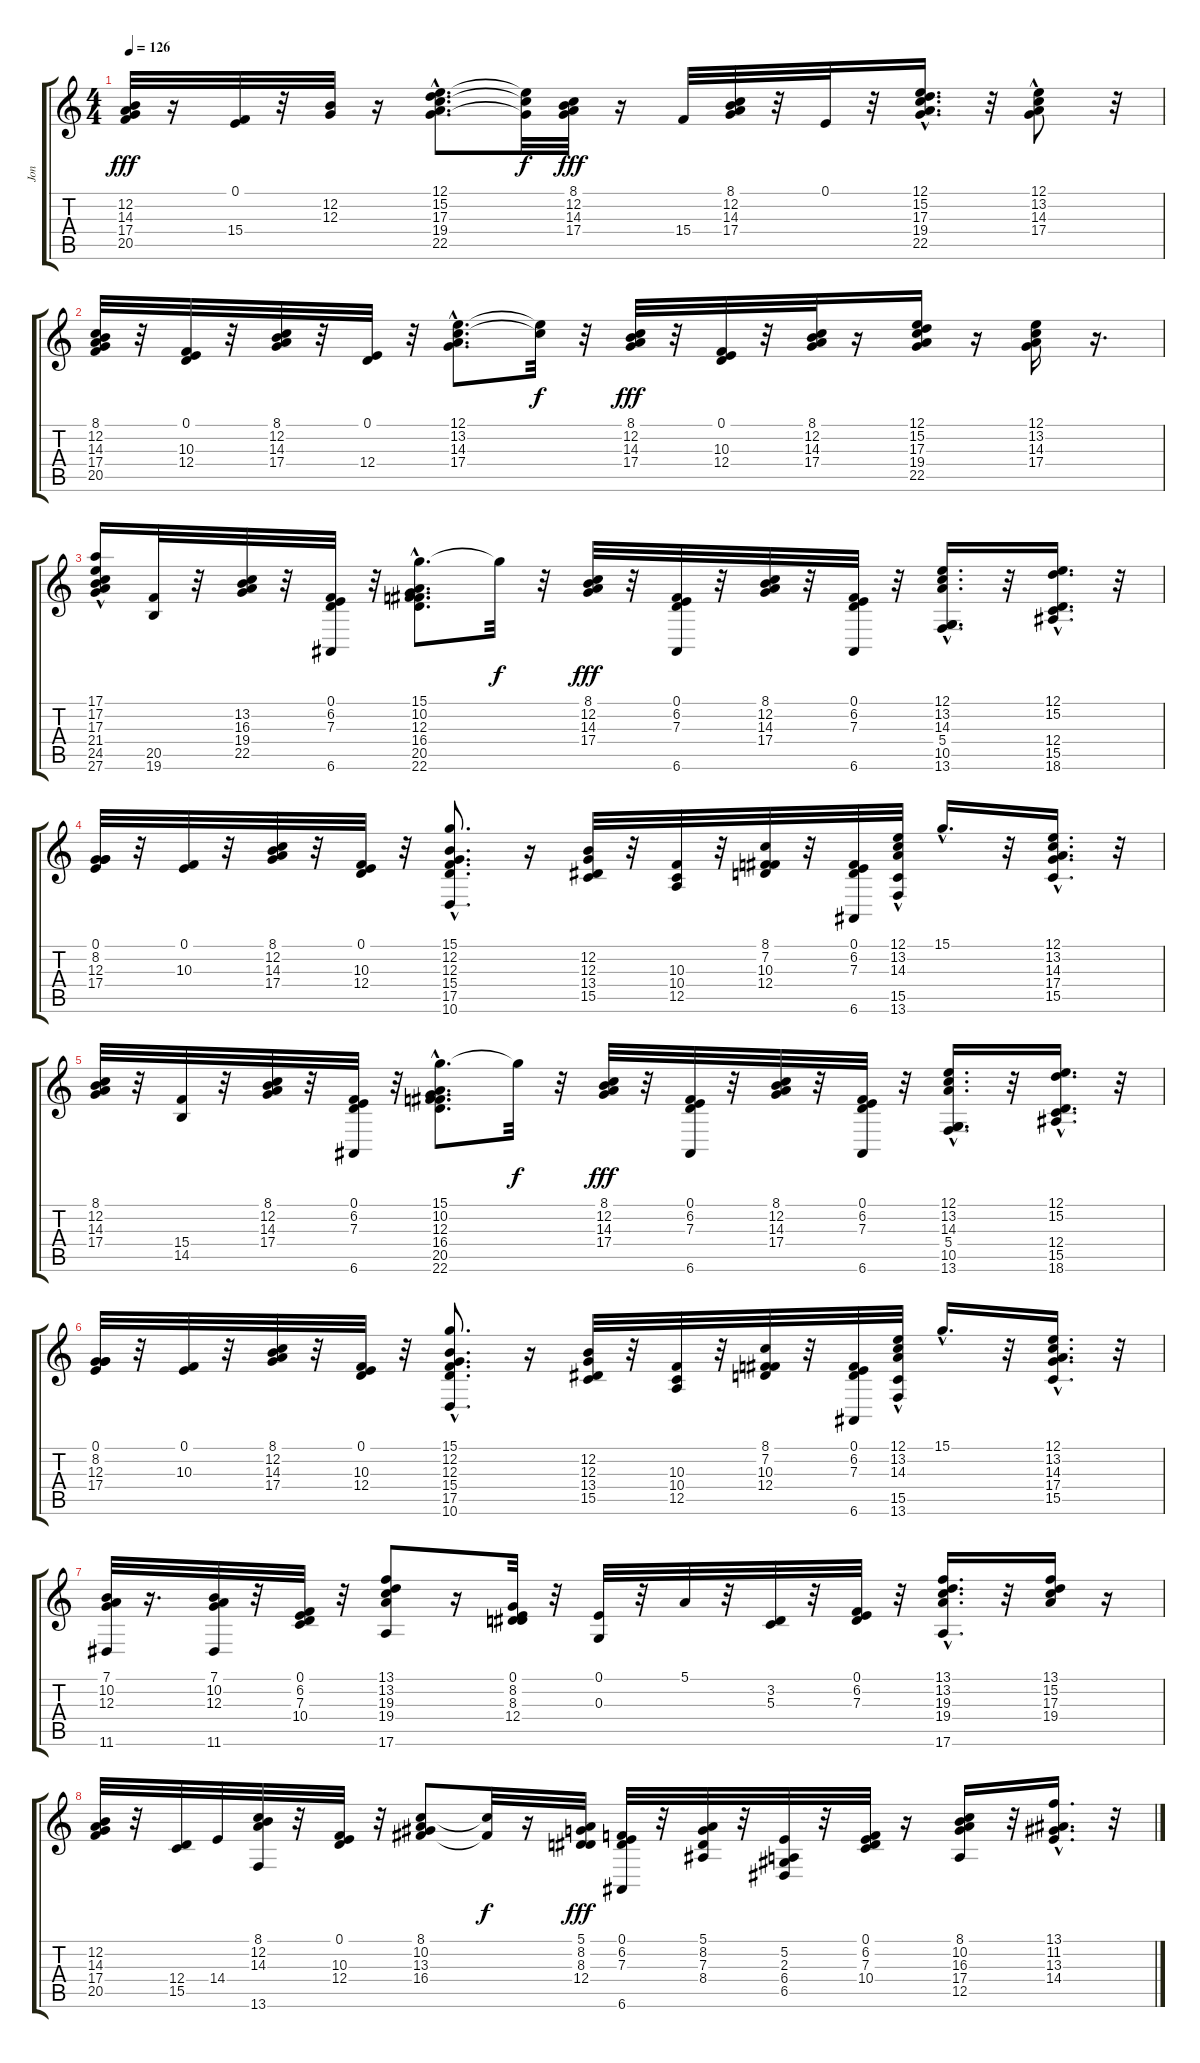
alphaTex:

\track ("Jon" "Jon") {instrument rockorgan}
\staff {score tabs}
\tuning (E4 B3 G3 D3 A2 E2) {hide}
\ts (4 4)
\tempo 126
\clef g2
\ks c
(12.2 14.3 17.4 20.5).32{dy fff} r.16 (0.1 15.4).32 r.32 (12.2 12.3).32 r.16 (12.1{hac} 15.2 17.3{hac} 19.4 22.5{hac}).8{d} (12.1{t} 17.3{t} 22.5{t}).32{dy f} (8.1 12.2 14.3 17.4).32{dy fff} r.16 15.4.32 (8.1 12.2 14.3 17.4).32 r.32 0.1.32 r.32 (12.1 15.2 17.3{hac} 19.4 22.5{hac}).16{d} r.32 (12.1{hac} 13.2 14.3 17.4).8 r.32 |
(8.1 12.2 14.3 17.4 20.5).32 r.32 (0.1 10.3 12.4).32 r.32 (8.1 12.2 14.3 17.4).32 r.32 (0.1 12.4).32 r.32 (12.1{hac} 13.2{hac} 14.3 17.4{hac}).8{d} (12.1{t} 13.2{t}).32{dy f} r.32 (8.1 12.2 14.3 17.4).32{dy fff} r.32 (0.1 10.3 12.4).32 r.32 (8.1 12.2 14.3 17.4).32 r.16 (12.1 15.2 17.3 19.4 22.5).16 r.16 (12.1 13.2 14.3 17.4).16 r.16{d} |
(17.1{hac} 17.2{hac} 17.3 21.4 24.5 27.6).16 (20.5 19.6).32 r.32 (13.2 16.3 19.4 22.5).32 r.32 (0.1 6.2 7.3 6.6).32 r.32 (15.1{hac} 10.2 12.3{hac} 16.4 20.5 22.6{hac}).8{d} 15.1{t}.32{dy f} r.32 (8.1 12.2 14.3 17.4).32{dy fff} r.32 (0.1 6.2 7.3 6.6).32 r.32 (8.1 12.2 14.3 17.4).32 r.32 (0.1 6.2 7.3 6.6).32 r.32 (12.1{hac} 13.2{hac} 14.3 5.4 10.5{hac} 13.6{hac}).16{d} r.32 (12.1 15.2{hac} 12.4 15.5 18.6).16{d} r.32 |
(0.1 8.2 12.3 17.4).32 r.32 (0.1 10.3).32 r.32 (8.1 12.2 14.3 17.4).32 r.32 (0.1 10.3 12.4).32 r.32 (15.1{hac} 12.2 12.3 15.4 17.5{hac} 10.6).8{d} r.16 (12.2 12.3 13.4 15.5).32 r.32 (10.3 10.4 12.5).32 r.32 (8.1 7.2 10.3 12.4).32 r.32 (0.1 6.2 7.3 6.6).32 (12.1{hac} 13.2{hac} 14.3 15.5 13.6).32 15.1{hac}.16{d} r.32 (12.1 13.2 14.3 17.4 15.5{hac}).16{d} r.32 |
(8.1 12.2 14.3 17.4).32 r.32 (15.4 14.5).32 r.32 (8.1 12.2 14.3 17.4).32 r.32 (0.1 6.2 7.3 6.6).32 r.32 (15.1{hac} 10.2 12.3{hac} 16.4 20.5 22.6{hac}).8{d} 15.1{t}.32{dy f} r.32 (8.1 12.2 14.3 17.4).32{dy fff} r.32 (0.1 6.2 7.3 6.6).32 r.32 (8.1 12.2 14.3 17.4).32 r.32 (0.1 6.2 7.3 6.6).32 r.32 (12.1{hac} 13.2{hac} 14.3 5.4 10.5{hac} 13.6{hac}).16{d} r.32 (12.1 15.2{hac} 12.4 15.5 18.6).16{d} r.32 |
(0.1 8.2 12.3 17.4).32 r.32 (0.1 10.3).32 r.32 (8.1 12.2 14.3 17.4).32 r.32 (0.1 10.3 12.4).32 r.32 (15.1{hac} 12.2 12.3 15.4 17.5{hac} 10.6).8{d} r.16 (12.2 12.3 13.4 15.5).32 r.32 (10.3 10.4 12.5).32 r.32 (8.1 7.2 10.3 12.4).32 r.32 (0.1 6.2 7.3 6.6).32 (12.1{hac} 13.2{hac} 14.3 15.5 13.6).32 15.1{hac}.16{d} r.32 (12.1 13.2 14.3 17.4 15.5{hac}).16{d} r.32 |
(7.1 10.2 12.3 11.6).32 r.16{d} (7.1 10.2 12.3 11.6).32 r.32 (0.1 6.2 7.3 10.4).32 r.32 (13.1 13.2 19.3 19.4 17.6).8 r.16 (0.1 8.2 8.3 12.4).32 r.32 (0.1 0.3).32 r.32 5.1.32 r.32 (3.2 5.3).32 r.32 (0.1 6.2 7.3).32 r.32 (13.1{hac} 13.2{hac} 19.3{hac} 19.4 17.6).16{d} r.32 (13.1 15.2 17.3 19.4).16 r.16 |
(12.2 14.3 17.4 20.5).32 r.32 (12.4 15.5).32 14.4.32 (8.1 12.2 14.3 13.6).32 r.32 (0.1 10.3 12.4).32 r.32 (8.1 10.2 13.3 16.4).8 (8.1{t} 16.4{t}).32{dy f} r.16 (5.1 8.2 8.3 12.4).32{dy fff} (0.1 6.2 7.3 6.6).32 r.32 (5.1 8.2 7.3 8.4).32 r.32 (5.2 2.3 6.4 6.5).32 r.32 (0.1 6.2 7.3 10.4).32 r.16 (8.1 10.2 16.3 17.4 12.5).16 r.32 (13.1{hac} 11.2{hac} 13.3{hac} 14.4).16{d} r.32
